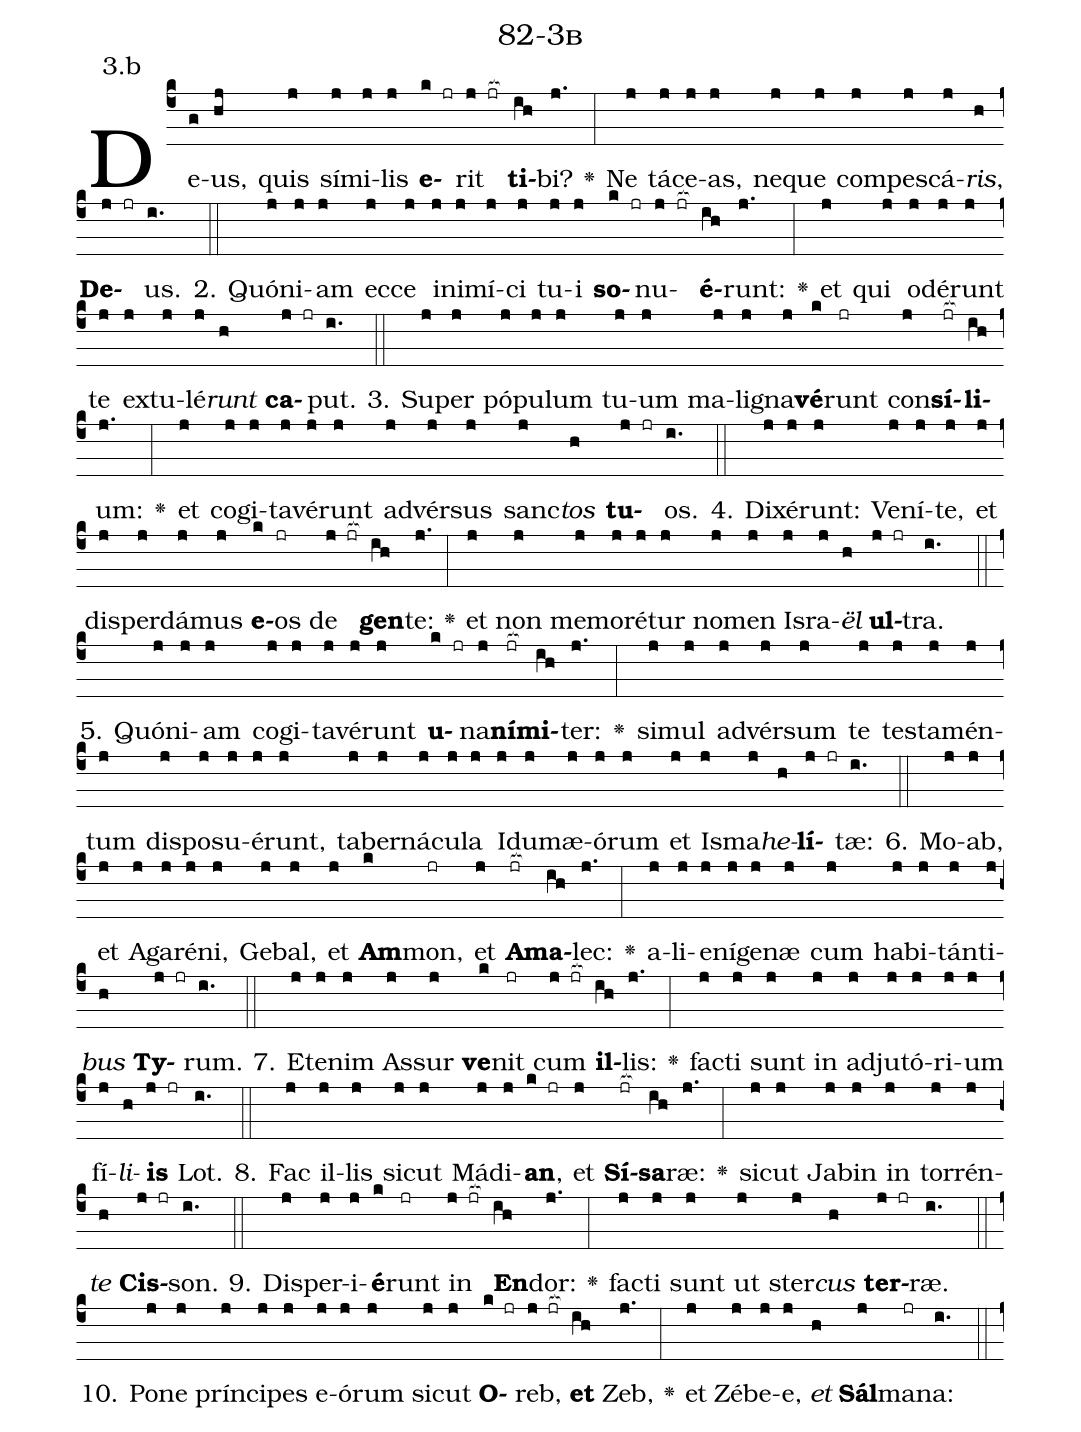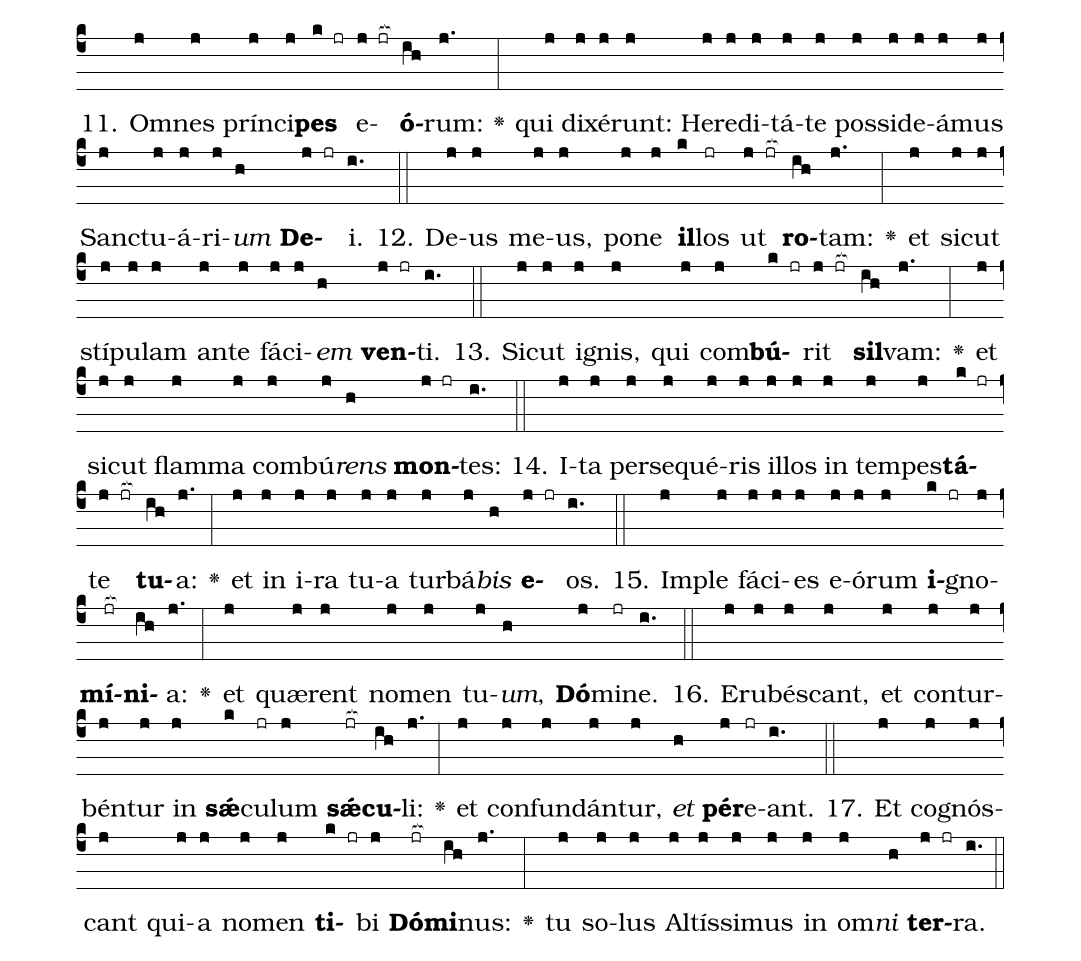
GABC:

name: 82-3b;
annotation: 3.b;
%%
(c4)De(g)us,(hj) quis(j) sí(j)mi(j)lis(j) <b>e</b>(k jr)rit(j jr[ocb:1{]) <b>ti</b>(ih[ocb:0}])bi?(j.) <v>\greheightstar</v>(:) Ne(j) tá(j)ce(j)as,(j) ne(j)que(j) com(j)pes(j)cá(j)<i>ris</i>,(h) <b>De</b>(j jr)us.(i.) (::)
2. Quón(j)i(j)am(j) ec(j)ce(j) in(j)i(j)mí(j)ci(j) tu(j)i(j) <b>so</b>(k jr)nu(j jr[ocb:1{])<b>é</b>(ih[ocb:0}])runt:(j.) <v>\greheightstar</v>(:) et(j) qui(j) o(j)dé(j)runt(j) te(j) ex(j)tu(j)lé(j)<i>runt</i>(h) <b>ca</b>(j jr)put.(i.) (::)
3. Su(j)per(j) pó(j)pu(j)lum(j) tu(j)um(j) ma(j)li(j)gna(j)<b>vé</b>(k)runt(jr) con(j)<b>sí</b>(jr[ocb:1{])<b>li</b>(ih[ocb:0}])um:(j.) <v>\greheightstar</v>(:) et(j) co(j)gi(j)ta(j)vé(j)runt(j) ad(j)vér(j)sus(j) sanc(j)<i>tos</i>(h) <b>tu</b>(j jr)os.(i.) (::)
4. Di(j)xé(j)runt:(j) Ve(j)ní(j)te,(j) et(j) dis(j)per(j)dá(j)mus(j) <b>e</b>(k)os(jr) de(j jr[ocb:1{]) <b>gen</b>(ih[ocb:0}])te:(j.) <v>\greheightstar</v>(:) et(j) non(j) me(j)mo(j)ré(j)tur(j) no(j)men(j) Is(j)ra(j)<i>ël</i>(h) <b>ul</b>(j jr)tra.(i.) (::)
5. Quón(j)i(j)am(j) co(j)gi(j)ta(j)vé(j)runt(j) <b>u</b>(k jr)na(j)<b>ní</b>(jr[ocb:1{])<b>mi</b>(ih[ocb:0}])ter:(j.) <v>\greheightstar</v>(:) si(j)mul(j) ad(j)vér(j)sum(j) te(j) tes(j)ta(j)mén(j)tum(j) dis(j)po(j)su(j)é(j)runt,(j) ta(j)ber(j)ná(j)cu(j)la(j) I(j)du(j)mæ(j)ó(j)rum(j) et(j) Is(j)ma(j)<i>he</i>(h)<b>lí</b>(j jr)tæ:(i.) (::)
6. Mo(j)ab,(j) et(j) A(j)ga(j)ré(j)ni,(j) Ge(j)bal,(j) et(j) <b>Am</b>(k)mon,(jr) et(j) <b>A</b>(jr[ocb:1{])<b>ma</b>(ih[ocb:0}])lec:(j.) <v>\greheightstar</v>(:) a(j)li(j)e(j)ní(j)ge(j)næ(j) cum(j) ha(j)bi(j)tán(j)ti(j)<i>bus</i>(h) <b>Ty</b>(j jr)rum.(i.) (::)
7. Et(j)e(j)nim(j) As(j)sur(j) <b>ve</b>(k)nit(jr) cum(j jr[ocb:1{]) <b>il</b>(ih[ocb:0}])lis:(j.) <v>\greheightstar</v>(:) fac(j)ti(j) sunt(j) in(j) ad(j)ju(j)tó(j)ri(j)um(j) fí(j)<i>li</i>(h)<b>is</b>(j jr) Lot.(i.) (::)
8. Fac(j) il(j)lis(j) sic(j)ut(j) Má(j)di(j)<b>an</b>,(k jr) et(j) <b>Sí</b>(jr[ocb:1{])<b>sa</b>(ih[ocb:0}])ræ:(j.) <v>\greheightstar</v>(:) sic(j)ut(j) Ja(j)bin(j) in(j) tor(j)rén(j)<i>te</i>(h) <b>Cis</b>(j jr)son.(i.) (::)
9. Dis(j)per(j)i(j)<b>é</b>(k)runt(jr) in(j jr[ocb:1{]) <b>En</b>(ih[ocb:0}])dor:(j.) <v>\greheightstar</v>(:) fac(j)ti(j) sunt(j) ut(j) ster(j)<i>cus</i>(h) <b>ter</b>(j jr)ræ.(i.) (::)
10. Po(j)ne(j) prín(j)ci(j)pes(j) e(j)ó(j)rum(j) sic(j)ut(j) <b>O</b>(k jr)reb,(j jr[ocb:1{]) <b>et</b>(ih[ocb:0}]) Zeb,(j.) <v>\greheightstar</v>(:) et(j) Zé(j)be(j)e,(j) <i>et</i>(h) <b>Sál</b>(j)ma(jr)na:(i.) (::)
11. Om(j)nes(j) prín(j)ci(j)<b>pes</b>(k jr) e(j jr[ocb:1{])<b>ó</b>(ih[ocb:0}])rum:(j.) <v>\greheightstar</v>(:) qui(j) di(j)xé(j)runt:(j) He(j)re(j)di(j)tá(j)te(j) pos(j)si(j)de(j)á(j)mus(j) Sanc(j)tu(j)á(j)ri(j)<i>um</i>(h) <b>De</b>(j jr)i.(i.) (::)
12. De(j)us(j) me(j)us,(j) po(j)ne(j) <b>il</b>(k)los(jr) ut(j jr[ocb:1{]) <b>ro</b>(ih[ocb:0}])tam:(j.) <v>\greheightstar</v>(:) et(j) sic(j)ut(j) stí(j)pu(j)lam(j) an(j)te(j) fá(j)ci(j)<i>em</i>(h) <b>ven</b>(j jr)ti.(i.) (::)
13. Sic(j)ut(j) i(j)gnis,(j) qui(j) com(j)<b>bú</b>(k jr)rit(j jr[ocb:1{]) <b>sil</b>(ih[ocb:0}])vam:(j.) <v>\greheightstar</v>(:) et(j) sic(j)ut(j) flam(j)ma(j) com(j)bú(j)<i>rens</i>(h) <b>mon</b>(j jr)tes:(i.) (::)
14. I(j)ta(j) per(j)se(j)qué(j)ris(j) il(j)los(j) in(j) tem(j)pes(j)<b>tá</b>(k jr)te(j jr[ocb:1{]) <b>tu</b>(ih[ocb:0}])a:(j.) <v>\greheightstar</v>(:) et(j) in(j) i(j)ra(j) tu(j)a(j) tur(j)bá(j)<i>bis</i>(h) <b>e</b>(j jr)os.(i.) (::)
15. Im(j)ple(j) fá(j)ci(j)es(j) e(j)ó(j)rum(j) <b>i</b>(k jr)gno(j)<b>mí</b>(jr[ocb:1{])<b>ni</b>(ih[ocb:0}])a:(j.) <v>\greheightstar</v>(:) et(j) quæ(j)rent(j) no(j)men(j) tu(j)<i>um</i>,(h) <b>Dó</b>(j)mi(jr)ne.(i.) (::)
16. E(j)ru(j)bés(j)cant,(j) et(j) con(j)tur(j)bén(j)tur(j) in(j) <b>sǽ</b>(k)cu(jr)lum(j) <b>sǽ</b>(jr[ocb:1{])<b>cu</b>(ih[ocb:0}])li:(j.) <v>\greheightstar</v>(:) et(j) con(j)fun(j)dán(j)tur,(j) <i>et</i>(h) <b>pér</b>(j)e(jr)ant.(i.) (::)
17. Et(j) co(j)gnós(j)cant(j) qui(j)a(j) no(j)men(j) <b>ti</b>(k jr)bi(j) <b>Dó</b>(jr[ocb:1{])<b>mi</b>(ih[ocb:0}])nus:(j.) <v>\greheightstar</v>(:) tu(j) so(j)lus(j) Al(j)tís(j)si(j)mus(j) in(j) om(j)<i>ni</i>(h) <b>ter</b>(j jr)ra.(i.) (::)
